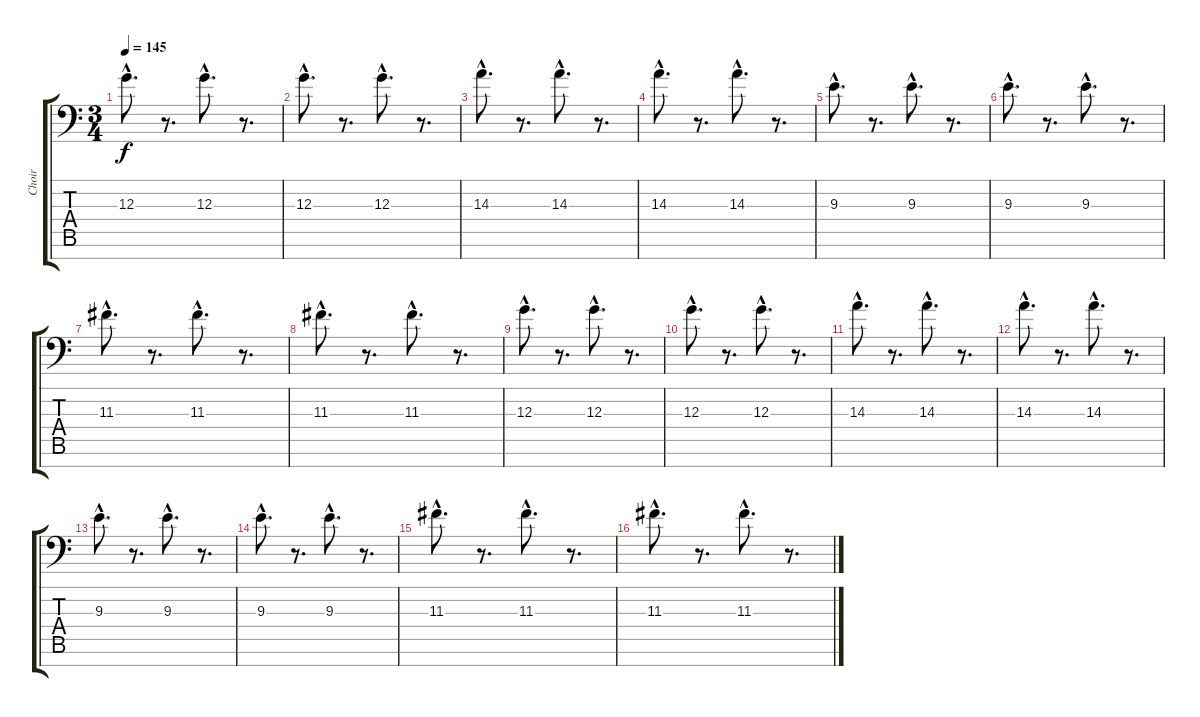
\track ("Choir" "Choir") {instrument choiraahs}
\staff {score tabs}
\tuning (E4 B3 G3 D3 A2 E2 C-1) {hide}
\ts (3 4)
\tempo 145
\clef f4
\ks c
12.3{hac}.8{d dy f} r.8{d} 12.3{hac}.8{d} r.8{d} |
12.3{hac}.8{d} r.8{d} 12.3{hac}.8{d} r.8{d} |
14.3{hac}.8{d} r.8{d} 14.3{hac}.8{d} r.8{d} |
14.3{hac}.8{d} r.8{d} 14.3{hac}.8{d} r.8{d} |
9.3{hac}.8{d} r.8{d} 9.3{hac}.8{d} r.8{d} |
9.3{hac}.8{d} r.8{d} 9.3{hac}.8{d} r.8{d} |
11.3{hac}.8{d} r.8{d} 11.3{hac}.8{d} r.8{d} |
11.3{hac}.8{d} r.8{d} 11.3{hac}.8{d} r.8{d} |
12.3{hac}.8{d} r.8{d} 12.3{hac}.8{d} r.8{d} |
12.3{hac}.8{d} r.8{d} 12.3{hac}.8{d} r.8{d} |
14.3{hac}.8{d} r.8{d} 14.3{hac}.8{d} r.8{d} |
14.3{hac}.8{d} r.8{d} 14.3{hac}.8{d} r.8{d} |
9.3{hac}.8{d} r.8{d} 9.3{hac}.8{d} r.8{d} |
9.3{hac}.8{d} r.8{d} 9.3{hac}.8{d} r.8{d} |
11.3{hac}.8{d} r.8{d} 11.3{hac}.8{d} r.8{d} |
11.3{hac}.8{d} r.8{d} 11.3{hac}.8{d} r.8{d}
